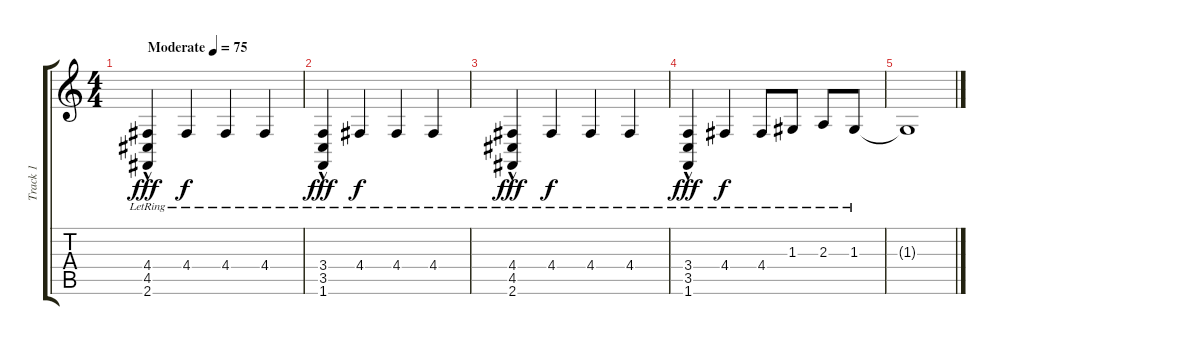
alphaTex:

\track ("Track 1" "Track 1") {instrument electricgrandpiano}
\staff {score tabs}
\tuning (E4 B3 G3 D3 A2 E2) {hide}
\ts (4 4)
\tempo (75 "Moderate")
\clef g2
\ks c
(4.4 4.5{hac lr} 2.6{hac lr}).4{dy fff instrument electricgrandpiano} 4.4{lr}.4{dy f} 4.4{lr}.4 4.4{lr}.4 |
(3.4 3.5{hac lr} 1.6{hac lr}).4{dy fff} 4.4{lr}.4{dy f} 4.4{lr}.4 4.4{lr}.4 |
(4.4 4.5{hac lr} 2.6{hac lr}).4{dy fff} 4.4{lr}.4{dy f} 4.4{lr}.4 4.4{lr}.4 |
(3.4 3.5{hac lr} 1.6{hac lr}).4{dy fff} 4.4{lr}.4{dy f} 4.4{lr}.8 1.3{lr}.8 2.3{lr}.8 1.3{lr}.8 |
1.3{t}.1
